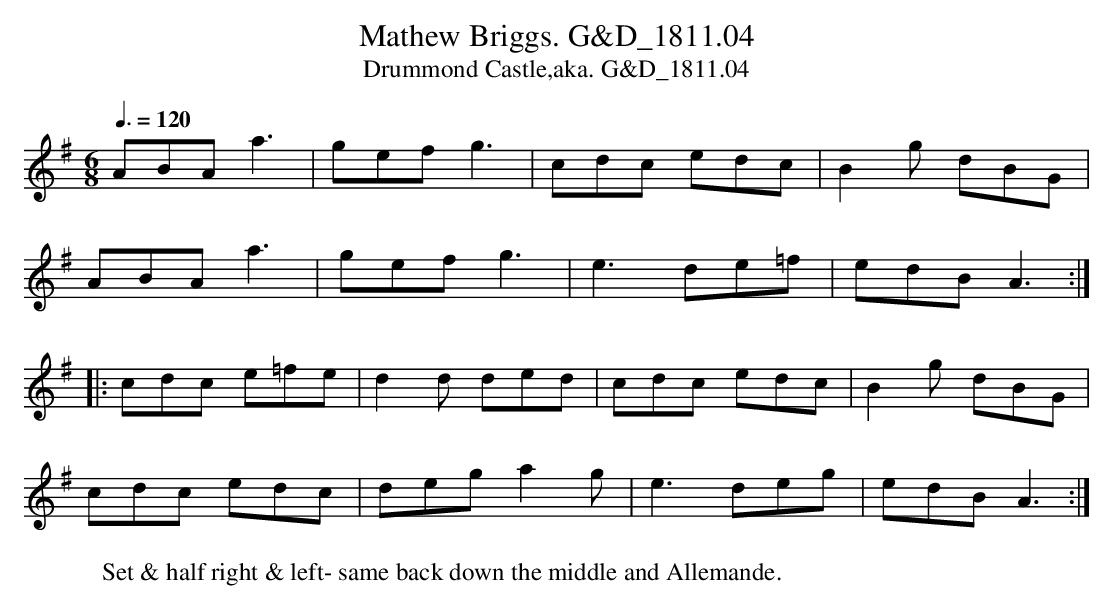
X:1
T:Mathew Briggs. G&D_1811.04
T:Drummond Castle,aka. G&D_1811.04
M:6/8
L:1/8
Q:3/8=120
W:Set & half right & left- same back down the middle and Allemande.
K:Ador
ABA a3|gefg3|cdc edc|B2g dBG|
ABAa3|gefg3|e3de=f|edBA3:|
|:cdc e=fe|d2d ded|cdc edc|B2g dBG|
cdc edc|dega2g|e3deg|edBA3:|
